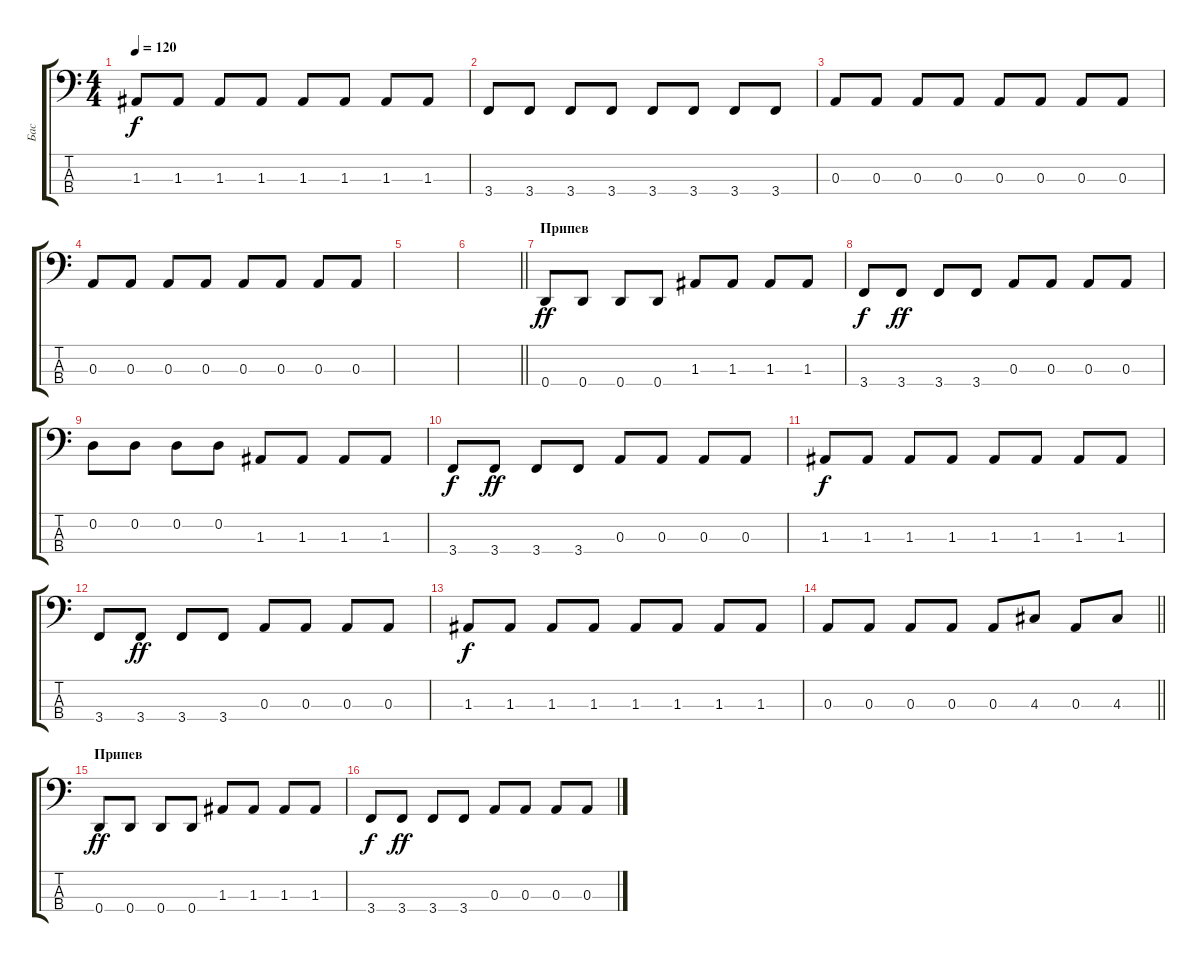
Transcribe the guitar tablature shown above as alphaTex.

\track ("Бас" "Бас") {instrument electricbassfinger}
\staff {score tabs}
\tuning (G2 D2 A1 D1) {hide}
\ts (4 4)
\tempo 120
\clef f4
\ks c
1.3.8{dy f} 1.3.8 1.3.8 1.3.8 1.3.8 1.3.8 1.3.8 1.3.8 |
3.4.8 3.4.8 3.4.8 3.4.8 3.4.8 3.4.8 3.4.8 3.4.8 |
0.3.8 0.3.8 0.3.8 0.3.8 0.3.8 0.3.8 0.3.8 0.3.8 |
0.3.8 0.3.8 0.3.8 0.3.8 0.3.8 0.3.8 0.3.8 0.3.8 |
|
\barLineRight lightlight
|
\section ("" "Припев")
0.4.8{dy ff} 0.4.8 0.4.8 0.4.8 1.3.8 1.3.8 1.3.8 1.3.8 |
3.4.8{dy f} 3.4.8{dy ff} 3.4.8 3.4.8 0.3.8 0.3.8 0.3.8 0.3.8 |
0.2.8 0.2.8 0.2.8 0.2.8 1.3.8 1.3.8 1.3.8 1.3.8 |
3.4.8{dy f} 3.4.8{dy ff} 3.4.8 3.4.8 0.3.8 0.3.8 0.3.8 0.3.8 |
1.3.8{dy f} 1.3.8 1.3.8 1.3.8 1.3.8 1.3.8 1.3.8 1.3.8 |
3.4.8 3.4.8{dy ff} 3.4.8 3.4.8 0.3.8 0.3.8 0.3.8 0.3.8 |
1.3.8{dy f} 1.3.8 1.3.8 1.3.8 1.3.8 1.3.8 1.3.8 1.3.8 |
\barLineRight lightlight
0.3.8 0.3.8 0.3.8 0.3.8 0.3.8 4.3.8 0.3.8 4.3.8 |
\section ("" "Припев")
0.4.8{dy ff} 0.4.8 0.4.8 0.4.8 1.3.8 1.3.8 1.3.8 1.3.8 |
3.4.8{dy f} 3.4.8{dy ff} 3.4.8 3.4.8 0.3.8 0.3.8 0.3.8 0.3.8
